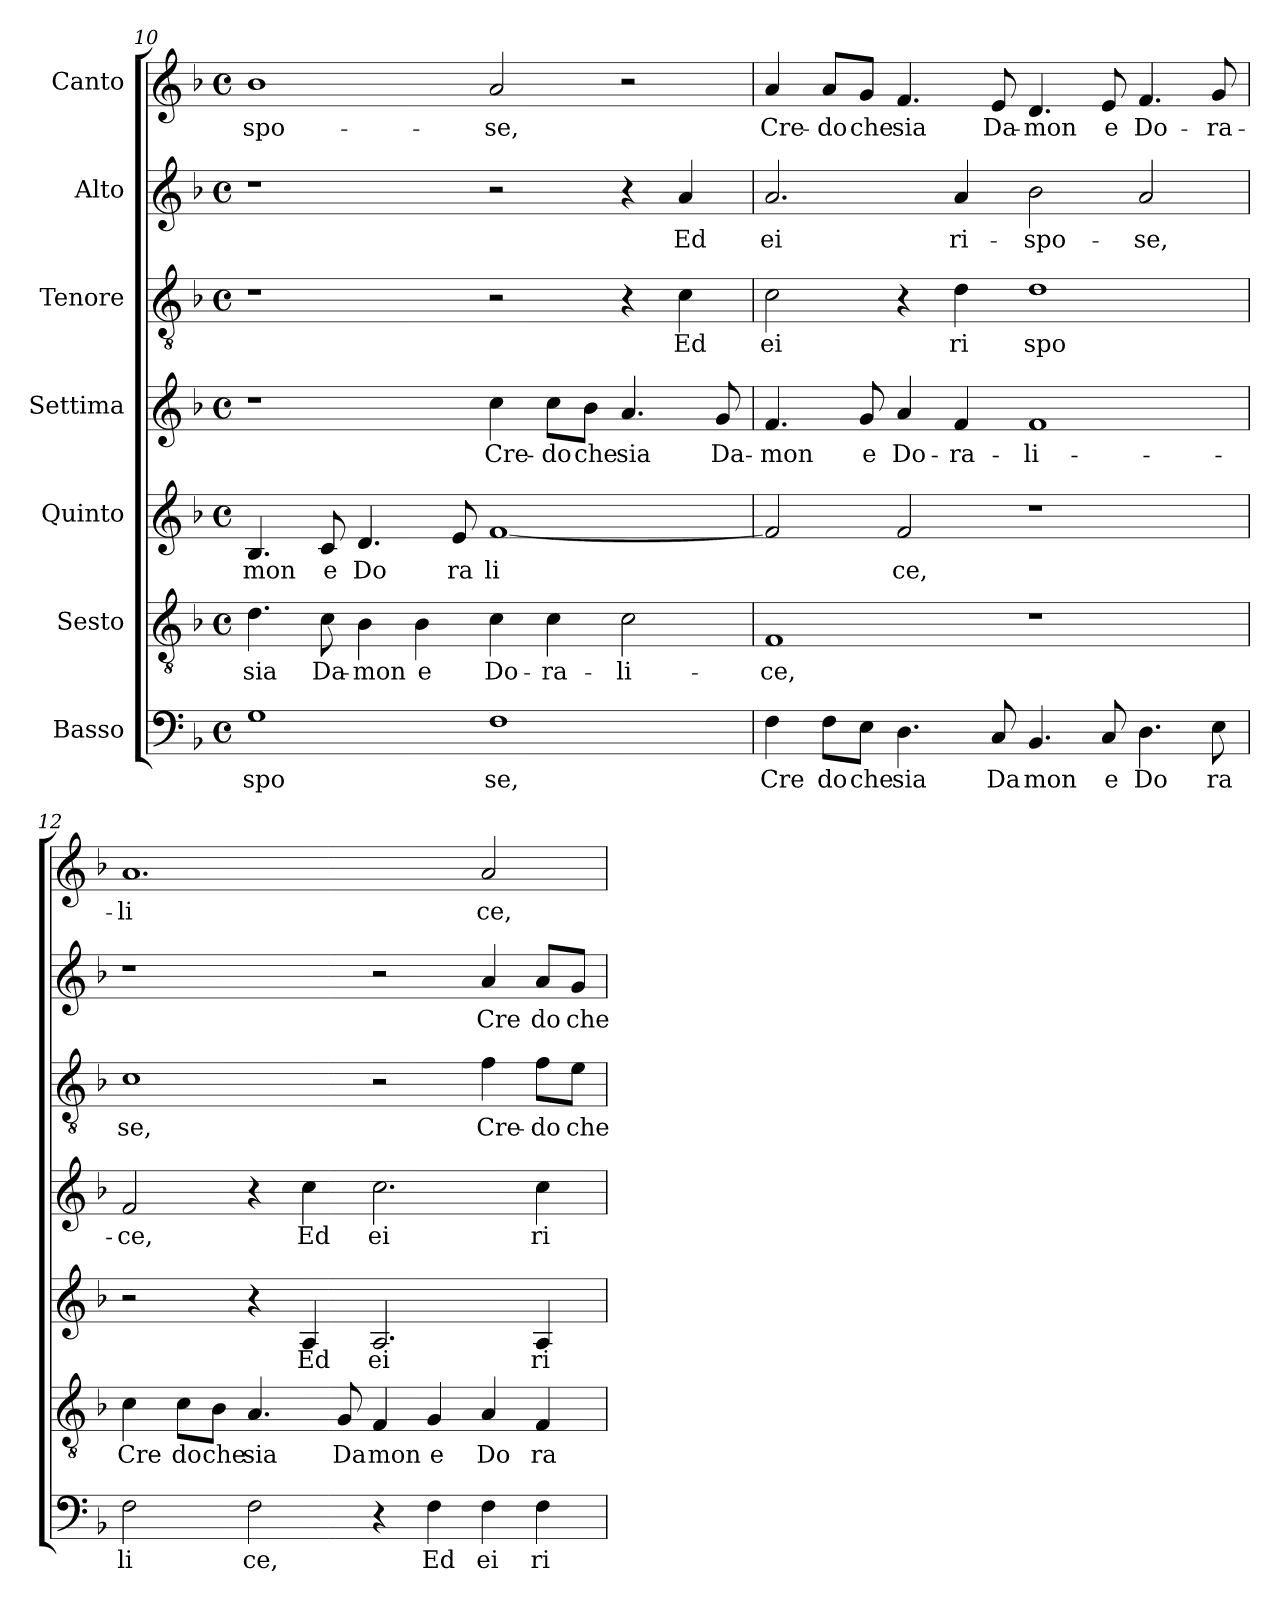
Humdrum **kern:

**kern	**text	**kern	**text	**kern	**text	**kern	**text	**kern	**text	**kern	**text	**kern	**text
*part7	*part7	*part6	*part6	*part5	*part5	*part4	*part4	*part3	*part3	*part2	*part2	*part1	*part1
*staff7	*staff7	*staff6	*staff6	*staff5	*staff5	*staff4	*staff4	*staff3	*staff3	*staff2	*staff2	*staff1	*staff1
*I"Basso	*	*I"Sesto	*	*I"Quinto	*	*I"Settima	*	*I"Tenore	*	*I"Alto	*	*I"Canto	*
*clefF4	*	*clefGv2	*	*clefG2	*	*clefG2	*	*clefGv2	*	*clefG2	*	*clefG2	*
*k[b-]	*	*k[b-]	*	*k[b-]	*	*k[b-]	*	*k[b-]	*	*k[b-]	*	*k[b-]	*
*F:	*	*F:	*	*F:	*	*F:	*	*F:	*	*F:	*	*F:	*
*M4/4	*	*M4/4	*	*M4/4	*	*M4/4	*	*M4/4	*	*M4/4	*	*M4/4	*
*met(c)	*	*met(c)	*	*met(c)	*	*met(c)	*	*met(c)	*	*met(c)	*	*met(c)	*
=10	=10	=10	=10	=10	=10	=10	=10	=10	=10	=10	=10	=10	=10
!	!LO:LY:b:cj	!	!LO:LY:b:cj	!	!LO:LY:b:cj	!	!	!	!	!	!	!	!LO:LY:b:cj
1G	spo	4.d\	sia	4.B-/	mon	1r	.	1r	.	1r	.	1b-	-spo-
!	!	!	!LO:LY:b:cj	!	!LO:LY:b:cj	!	!	!	!	!	!	!	!
.	.	8c\	Da-	8c/	e	.	.	.	.	.	.	.	.
!	!	!	!LO:LY:b:cj	!	!LO:LY:b:cj	!	!	!	!	!	!	!	!
.	.	4B-\	-mon	4.d/	Do	.	.	.	.	.	.	.	.
!	!	!	!LO:LY:b:cj	!	!	!	!	!	!	!	!	!	!
.	.	4B-\	e	.	.	.	.	.	.	.	.	.	.
!	!	!	!	!	!LO:LY:b:cj	!	!	!	!	!	!	!	!
.	.	.	.	8e/	ra	.	.	.	.	.	.	.	.
!	!LO:LY:b:cj	!	!LO:LY:b:cj	!	!LO:LY:b:cj	!	!LO:LY:b:cj	!	!	!	!	!	!LO:LY:b:cj
1F	se,	4c\	Do-	[<1f	li	4cc\	Cre-	2r	.	2r	.	2a/	-se,
!	!	!	!LO:LY:b:cj	!	!	!	!LO:LY:b:cj	!	!	!	!	!	!
.	.	4c\	-ra-	.	.	8cc\L	-do	.	.	.	.	.	.
!	!	!	!	!	!	!	!LO:LY:b:cj	!	!	!	!	!	!
.	.	.	.	.	.	8b-\J	che	.	.	.	.	.	.
!	!	!	!LO:LY:b:cj	!	!	!	!LO:LY:b:cj	!	!	!	!	!	!
.	.	2c\	-li-	.	.	4.a/	sia	4r	.	4r	.	2r	.
!	!	!	!	!	!	!	!	!	!LO:LY:b:cj	!	!LO:LY:b:cj	!	!
.	.	.	.	.	.	.	.	4c\	Ed	4a/	Ed	.	.
!	!	!	!	!	!	!	!LO:LY:b:cj	!	!	!	!	!	!
.	.	.	.	.	.	8g/	Da-	.	.	.	.	.	.
=11	=11	=11	=11	=11	=11	=11	=11	=11	=11	=11	=11	=11	=11
!	!LO:LY:b:cj	!	!LO:LY:b:cj	!	!	!	!LO:LY:b:cj	!	!LO:LY:b:cj	!	!LO:LY:b:cj	!	!LO:LY:b:cj
4F\	Cre	1F	-ce,	2f/]	.	4.f/	-mon	2c\	ei	2.a/	ei	4a/	Cre-
!	!LO:LY:b:cj	!	!	!	!	!	!	!	!	!	!	!	!LO:LY:b:cj
8F\L	do	.	.	.	.	.	.	.	.	.	.	8a/L	-do
!	!LO:LY:b:cj	!	!	!	!	!	!LO:LY:b:cj	!	!	!	!	!	!LO:LY:b:cj
8E\J	che	.	.	.	.	8g/	e	.	.	.	.	8g/J	che
!	!LO:LY:b:cj	!	!	!	!LO:LY:b:cj	!	!LO:LY:b:cj	!	!	!	!	!	!LO:LY:b:cj
4.D\	sia	.	.	2f/	ce,	4a/	Do-	4r	.	.	.	4.f/	sia
!	!	!	!	!	!	!	!LO:LY:b:cj	!	!LO:LY:b:cj	!	!LO:LY:b:cj	!	!
.	.	.	.	.	.	4f/	-ra-	4d\	ri	4a/	ri-	.	.
!	!LO:LY:b:cj	!	!	!	!	!	!	!	!	!	!	!	!LO:LY:b:cj
8C/	Da	.	.	.	.	.	.	.	.	.	.	8e/	Da-
!	!LO:LY:b:cj	!	!	!	!	!	!LO:LY:b:cj	!	!LO:LY:b:cj	!	!LO:LY:b:cj	!	!LO:LY:b:cj
4.BB-/	mon	1r	.	1r	.	1f	-li-	1d	spo	2b-\	-spo-	4.d/	-mon
!	!LO:LY:b:cj	!	!	!	!	!	!	!	!	!	!	!	!LO:LY:b:cj
8C/	e	.	.	.	.	.	.	.	.	.	.	8e/	e
!	!LO:LY:b:cj	!	!	!	!	!	!	!	!	!	!LO:LY:b:cj	!	!LO:LY:b:cj
4.D\	Do	.	.	.	.	.	.	.	.	2a/	-se,	4.f/	Do-
!	!LO:LY:b:cj	!	!	!	!	!	!	!	!	!	!	!	!LO:LY:b:cj
8E\	ra	.	.	.	.	.	.	.	.	.	.	8g/	-ra-
!!LO:LB:g=z
=12	=12	=12	=12	=12	=12	=12	=12	=12	=12	=12	=12	=12	=12
!	!LO:LY:b:cj	!	!LO:LY:b:cj	!	!	!	!LO:LY:b:cj	!	!LO:LY:b:cj	!	!	!	!LO:LY:b:cj
2F\	li	4c\	Cre	2r	.	2f/	-ce,	1c	se,	1r	.	1.a	-li
!	!	!	!LO:LY:b:cj	!	!	!	!	!	!	!	!	!	!
.	.	8c\L	do	.	.	.	.	.	.	.	.	.	.
!	!	!	!LO:LY:b:cj	!	!	!	!	!	!	!	!	!	!
.	.	8B-\J	che	.	.	.	.	.	.	.	.	.	.
!	!LO:LY:b:cj	!	!LO:LY:b:cj	!	!	!	!	!	!	!	!	!	!
2F\	ce,	4.A/	sia	4r	.	4r	.	.	.	.	.	.	.
!	!	!	!	!	!LO:LY:b:cj	!	!LO:LY:b:cj	!	!	!	!	!	!
.	.	.	.	4A/	Ed	4cc\	Ed	.	.	.	.	.	.
!	!	!	!LO:LY:b:cj	!	!	!	!	!	!	!	!	!	!
.	.	8G/	Da	.	.	.	.	.	.	.	.	.	.
!	!	!	!LO:LY:b:cj	!	!LO:LY:b:cj	!	!LO:LY:b:cj	!	!	!	!	!	!
4r	.	4F/	mon	2.A/	ei	2.cc\	ei	2r	.	2r	.	.	.
!	!LO:LY:b:cj	!	!LO:LY:b:cj	!	!	!	!	!	!	!	!	!	!
4F\	Ed	4G/	e	.	.	.	.	.	.	.	.	.	.
!	!LO:LY:b:cj	!	!LO:LY:b:cj	!	!	!	!	!	!LO:LY:b:cj	!	!LO:LY:b:cj	!	!LO:LY:b:cj
4F\	ei	4A/	Do	.	.	.	.	4f\	Cre-	4a/	Cre	2a/	ce,
!	!LO:LY:b:cj	!	!LO:LY:b:cj	!	!LO:LY:b:cj	!	!LO:LY:b:cj	!	!LO:LY:b:cj	!	!LO:LY:b:cj	!	!
4F\	ri	4F/	ra	4A/	ri	4cc\	ri	8f\L	-do	8a/L	do	.	.
!	!	!	!	!	!	!	!	!	!LO:LY:b:cj	!	!LO:LY:b:cj	!	!
.	.	.	.	.	.	.	.	8e\J	che	8g/J	che	.	.
=	=	=	=	=	=	=	=	=	=	=	=	=	=
*-	*-	*-	*-	*-	*-	*-	*-	*-	*-	*-	*-	*-	*-
